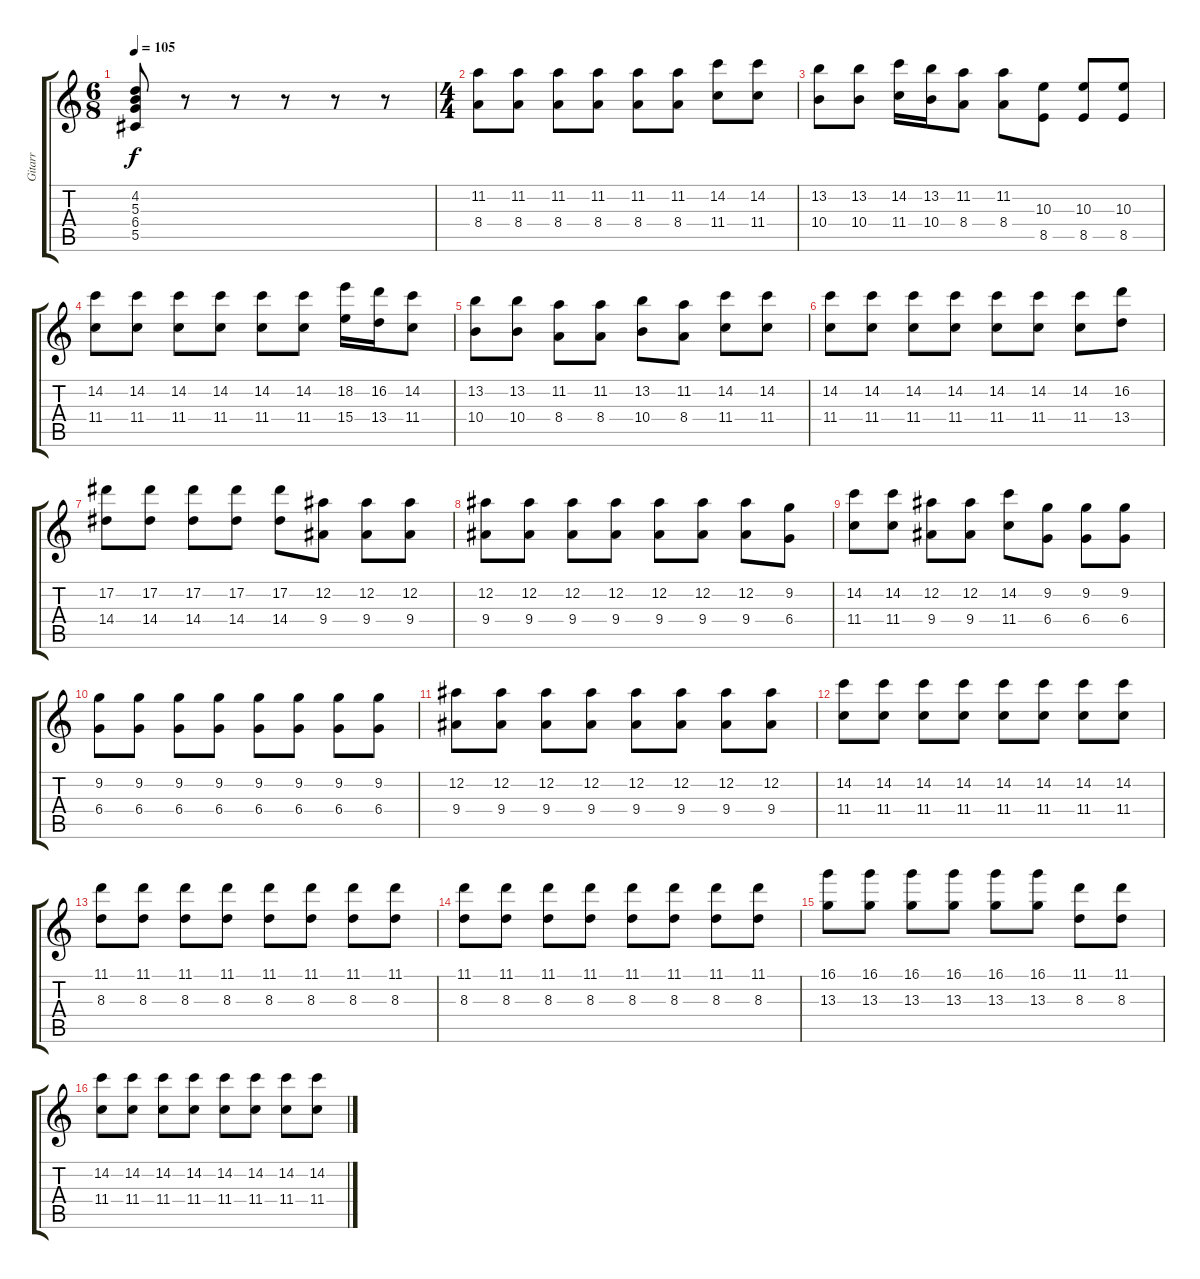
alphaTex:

\track ("Gitarr" "Gitarr") {instrument overdrivenguitar}
\staff {score tabs}
\tuning (Eb4 Bb3 Gb3 Db3 Ab2 Db2) {hide}
\ts (6 8)
\tempo 105
\clef g2
\ks c
(4.2 5.3 6.4 5.5).8{dy f} r.8 r.8 r.8 r.8 r.8 |
\ts (4 4)
(11.2 8.4).8 (11.2 8.4).8 (11.2 8.4).8 (11.2 8.4).8 (11.2 8.4).8 (11.2 8.4).8 (14.2 11.4).8 (14.2 11.4).8 |
(13.2 10.4).8 (13.2 10.4).8 (14.2 11.4).16 (13.2 10.4).16 (11.2 8.4).8 (11.2 8.4).8 (10.3 8.5).8 (10.3 8.5).8 (10.3 8.5).8 |
(14.2 11.4).8 (14.2 11.4).8 (14.2 11.4).8 (14.2 11.4).8 (14.2 11.4).8 (14.2 11.4).8 (18.2 15.4).16 (16.2 13.4).16 (14.2 11.4).8 |
(13.2 10.4).8 (13.2 10.4).8 (11.2 8.4).8 (11.2 8.4).8 (13.2 10.4).8 (11.2 8.4).8 (14.2 11.4).8 (14.2 11.4).8 |
(14.2 11.4).8 (14.2 11.4).8 (14.2 11.4).8 (14.2 11.4).8 (14.2 11.4).8 (14.2 11.4).8 (14.2 11.4).8 (16.2 13.4).8 |
(17.2 14.4).8 (17.2 14.4).8 (17.2 14.4).8 (17.2 14.4).8 (17.2 14.4).8 (12.2 9.4).8 (12.2 9.4).8 (12.2 9.4).8 |
(12.2 9.4).8 (12.2 9.4).8 (12.2 9.4).8 (12.2 9.4).8 (12.2 9.4).8 (12.2 9.4).8 (12.2 9.4).8 (9.2 6.4).8 |
(14.2 11.4).8 (14.2 11.4).8 (12.2 9.4).8 (12.2 9.4).8 (14.2 11.4).8 (9.2 6.4).8 (9.2 6.4).8 (9.2 6.4).8 |
(9.2 6.4).8 (9.2 6.4).8 (9.2 6.4).8 (9.2 6.4).8 (9.2 6.4).8 (9.2 6.4).8 (9.2 6.4).8 (9.2 6.4).8 |
(12.2 9.4).8 (12.2 9.4).8 (12.2 9.4).8 (12.2 9.4).8 (12.2 9.4).8 (12.2 9.4).8 (12.2 9.4).8 (12.2 9.4).8 |
(14.2 11.4).8 (14.2 11.4).8 (14.2 11.4).8 (14.2 11.4).8 (14.2 11.4).8 (14.2 11.4).8 (14.2 11.4).8 (14.2 11.4).8 |
(11.1 8.3).8 (11.1 8.3).8 (11.1 8.3).8 (11.1 8.3).8 (11.1 8.3).8 (11.1 8.3).8 (11.1 8.3).8 (11.1 8.3).8 |
(11.1 8.3).8 (11.1 8.3).8 (11.1 8.3).8 (11.1 8.3).8 (11.1 8.3).8 (11.1 8.3).8 (11.1 8.3).8 (11.1 8.3).8 |
(16.1 13.3).8 (16.1 13.3).8 (16.1 13.3).8 (16.1 13.3).8 (16.1 13.3).8 (16.1 13.3).8 (11.1 8.3).8 (11.1 8.3).8 |
(14.2 11.4).8 (14.2 11.4).8 (14.2 11.4).8 (14.2 11.4).8 (14.2 11.4).8 (14.2 11.4).8 (14.2 11.4).8 (14.2 11.4).8
